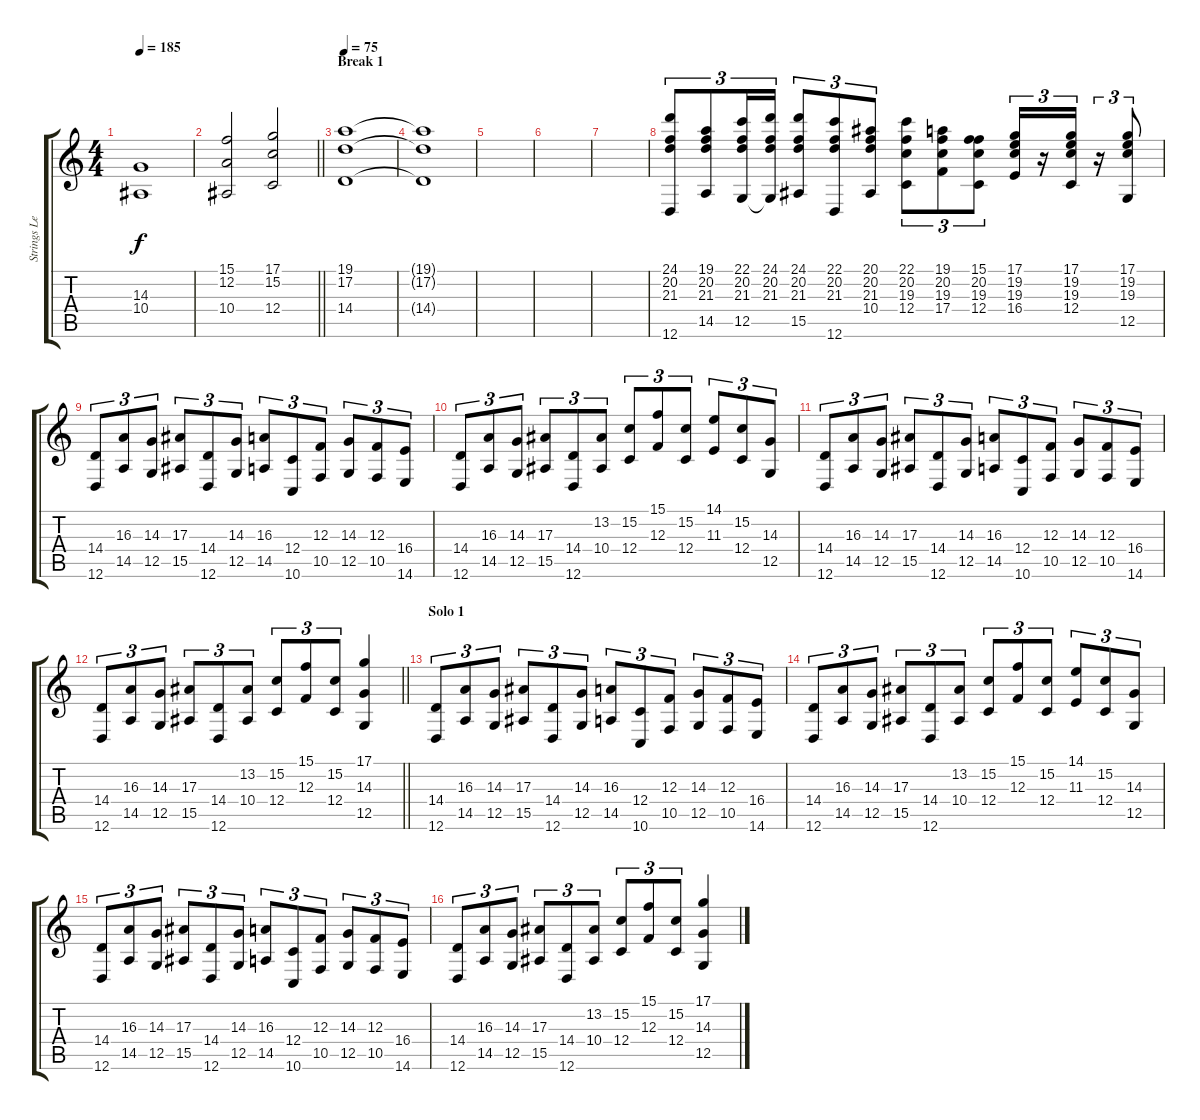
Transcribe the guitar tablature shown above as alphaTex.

\track ("Strings Lead" "Strings Le") {instrument stringensemble1}
\staff {score tabs}
\tuning (D4 A3 F3 C3 G2 D2) {hide}
\ts (4 4)
\tempo 185
\clef g2
\ks c
(14.3 10.4).1{dy f} |
\barLineRight lightlight
(15.1 12.2 10.4).2 (17.1 15.2 12.4).2 |
\section ("" "Break 1")
\tempo 75
(19.1 17.2 14.4).1{volume 0} |
(19.1{t} 17.2{t} 14.4{t}).1 |
|
|
|
(24.1 20.2 21.3 12.6).8{tu (3 2) volume 14} (19.1 20.2 21.3 14.5).8{tu (3 2)} (22.1 20.2 21.3 12.5).16{tu (3 2)} (24.1 20.2 21.3 12.5{t}).16{tu (3 2)} (24.1 20.2 21.3 15.5).8{tu (3 2)} (22.1 20.2 21.3 12.6).8{tu (3 2)} (20.1 20.2 21.3 10.4).8{tu (3 2)} (22.1 20.2 19.3 12.4).8{tu (3 2)} (19.1 20.2 19.3 17.4).8{tu (3 2)} (15.1 20.2 19.3 12.4).8{tu (3 2)} (17.1 19.2 19.3 16.4).16{tu (3 2)} r.16{tu (3 2)} (17.1 19.2 19.3 12.4).16{tu (3 2)} r.16{tu (3 2)} (17.1 19.2 19.3 12.5).8{tu (3 2)} |
(14.4 12.6).8{tu (3 2)} (16.3 14.5).8{tu (3 2)} (14.3 12.5).8{tu (3 2)} (17.3 15.5).8{tu (3 2)} (14.4 12.6).8{tu (3 2)} (14.3 12.5).8{tu (3 2)} (16.3 14.5).8{tu (3 2)} (12.4 10.6).8{tu (3 2)} (12.3 10.5).8{tu (3 2)} (14.3 12.5).8{tu (3 2)} (12.3 10.5).8{tu (3 2)} (16.4 14.6).8{tu (3 2)} |
(14.4 12.6).8{tu (3 2)} (16.3 14.5).8{tu (3 2)} (14.3 12.5).8{tu (3 2)} (17.3 15.5).8{tu (3 2)} (14.4 12.6).8{tu (3 2)} (13.2 10.4).8{tu (3 2)} (15.2 12.4).8{tu (3 2)} (15.1 12.3).8{tu (3 2)} (15.2 12.4).8{tu (3 2)} (14.1 11.3).8{tu (3 2)} (15.2 12.4).8{tu (3 2)} (14.3 12.5).8{tu (3 2)} |
(14.4 12.6).8{tu (3 2)} (16.3 14.5).8{tu (3 2)} (14.3 12.5).8{tu (3 2)} (17.3 15.5).8{tu (3 2)} (14.4 12.6).8{tu (3 2)} (14.3 12.5).8{tu (3 2)} (16.3 14.5).8{tu (3 2)} (12.4 10.6).8{tu (3 2)} (12.3 10.5).8{tu (3 2)} (14.3 12.5).8{tu (3 2)} (12.3 10.5).8{tu (3 2)} (16.4 14.6).8{tu (3 2)} |
\barLineRight lightlight
(14.4 12.6).8{tu (3 2)} (16.3 14.5).8{tu (3 2)} (14.3 12.5).8{tu (3 2)} (17.3 15.5).8{tu (3 2)} (14.4 12.6).8{tu (3 2)} (13.2 10.4).8{tu (3 2)} (15.2 12.4).8{tu (3 2)} (15.1 12.3).8{tu (3 2)} (15.2 12.4).8{tu (3 2)} (17.1 14.3 12.5).4 |
\section ("" "Solo 1")
(14.4 12.6).8{tu (3 2) volume 13} (16.3 14.5).8{tu (3 2)} (14.3 12.5).8{tu (3 2)} (17.3 15.5).8{tu (3 2)} (14.4 12.6).8{tu (3 2)} (14.3 12.5).8{tu (3 2)} (16.3 14.5).8{tu (3 2)} (12.4 10.6).8{tu (3 2)} (12.3 10.5).8{tu (3 2)} (14.3 12.5).8{tu (3 2)} (12.3 10.5).8{tu (3 2)} (16.4 14.6).8{tu (3 2)} |
(14.4 12.6).8{tu (3 2)} (16.3 14.5).8{tu (3 2)} (14.3 12.5).8{tu (3 2)} (17.3 15.5).8{tu (3 2)} (14.4 12.6).8{tu (3 2)} (13.2 10.4).8{tu (3 2)} (15.2 12.4).8{tu (3 2)} (15.1 12.3).8{tu (3 2)} (15.2 12.4).8{tu (3 2)} (14.1 11.3).8{tu (3 2)} (15.2 12.4).8{tu (3 2)} (14.3 12.5).8{tu (3 2)} |
(14.4 12.6).8{tu (3 2)} (16.3 14.5).8{tu (3 2)} (14.3 12.5).8{tu (3 2)} (17.3 15.5).8{tu (3 2)} (14.4 12.6).8{tu (3 2)} (14.3 12.5).8{tu (3 2)} (16.3 14.5).8{tu (3 2)} (12.4 10.6).8{tu (3 2)} (12.3 10.5).8{tu (3 2)} (14.3 12.5).8{tu (3 2)} (12.3 10.5).8{tu (3 2)} (16.4 14.6).8{tu (3 2)} |
(14.4 12.6).8{tu (3 2)} (16.3 14.5).8{tu (3 2)} (14.3 12.5).8{tu (3 2)} (17.3 15.5).8{tu (3 2)} (14.4 12.6).8{tu (3 2)} (13.2 10.4).8{tu (3 2)} (15.2 12.4).8{tu (3 2)} (15.1 12.3).8{tu (3 2)} (15.2 12.4).8{tu (3 2)} (17.1 14.3 12.5).4
